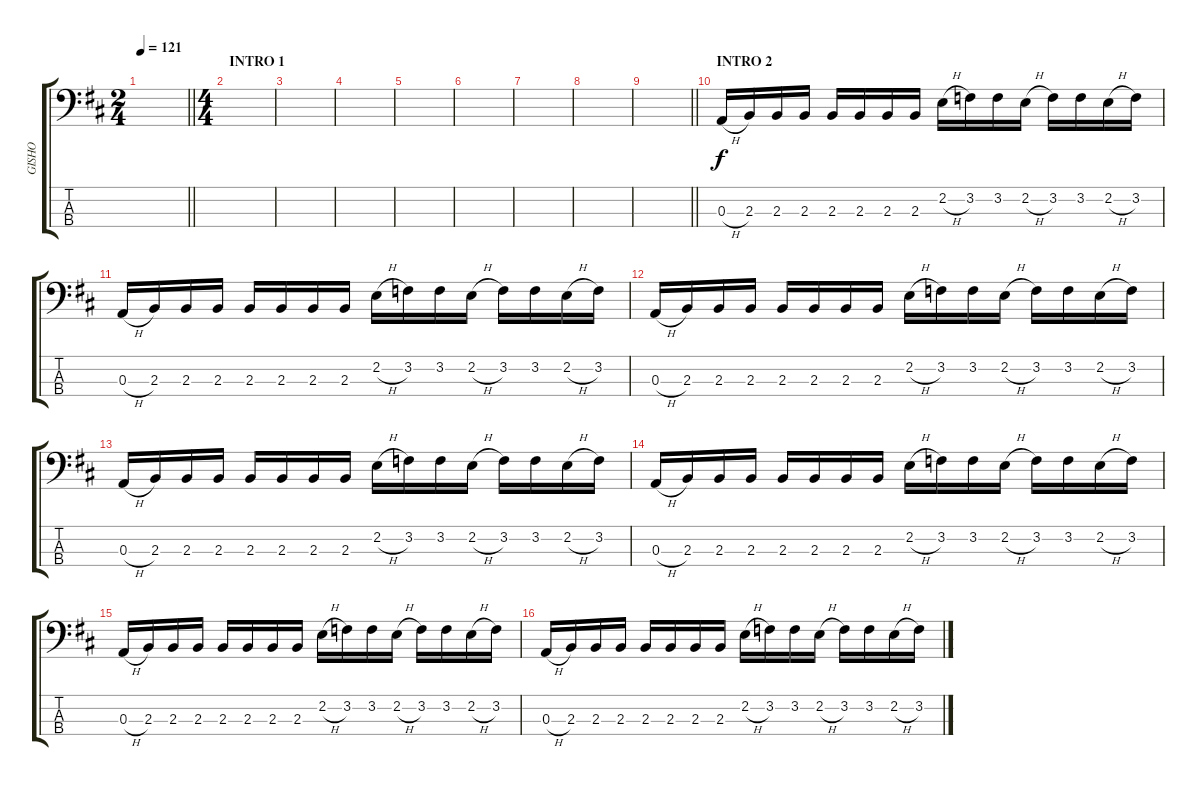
\track ("GISHO" "GISHO") {instrument electricbasspick}
\staff {score tabs}
\tuning (G2 D2 A1 E1) {hide}
\ts (2 4)
\tempo 121
\clef f4
\barLineRight lightlight
\ks d
|
\ts (4 4)
\section ("" "INTRO 1")
|
|
|
|
|
|
|
\barLineRight lightlight
|
\section ("" "INTRO 2")
0.3{h}.16 2.3.16 2.3.16 2.3.16 2.3.16 2.3.16 2.3.16 2.3.16 2.2{h}.16 3.2.16 3.2.16 2.2{h}.16 3.2.16 3.2.16 2.2{h}.16 3.2.16 |
0.3{h}.16 2.3.16 2.3.16 2.3.16 2.3.16 2.3.16 2.3.16 2.3.16 2.2{h}.16 3.2.16 3.2.16 2.2{h}.16 3.2.16 3.2.16 2.2{h}.16 3.2.16 |
0.3{h}.16 2.3.16 2.3.16 2.3.16 2.3.16 2.3.16 2.3.16 2.3.16 2.2{h}.16 3.2.16 3.2.16 2.2{h}.16 3.2.16 3.2.16 2.2{h}.16 3.2.16 |
0.3{h}.16 2.3.16 2.3.16 2.3.16 2.3.16 2.3.16 2.3.16 2.3.16 2.2{h}.16 3.2.16 3.2.16 2.2{h}.16 3.2.16 3.2.16 2.2{h}.16 3.2.16 |
0.3{h}.16 2.3.16 2.3.16 2.3.16 2.3.16 2.3.16 2.3.16 2.3.16 2.2{h}.16 3.2.16 3.2.16 2.2{h}.16 3.2.16 3.2.16 2.2{h}.16 3.2.16 |
0.3{h}.16 2.3.16 2.3.16 2.3.16 2.3.16 2.3.16 2.3.16 2.3.16 2.2{h}.16 3.2.16 3.2.16 2.2{h}.16 3.2.16 3.2.16 2.2{h}.16 3.2.16 |
0.3{h}.16 2.3.16 2.3.16 2.3.16 2.3.16 2.3.16 2.3.16 2.3.16 2.2{h}.16 3.2.16 3.2.16 2.2{h}.16 3.2.16 3.2.16 2.2{h}.16 3.2.16
